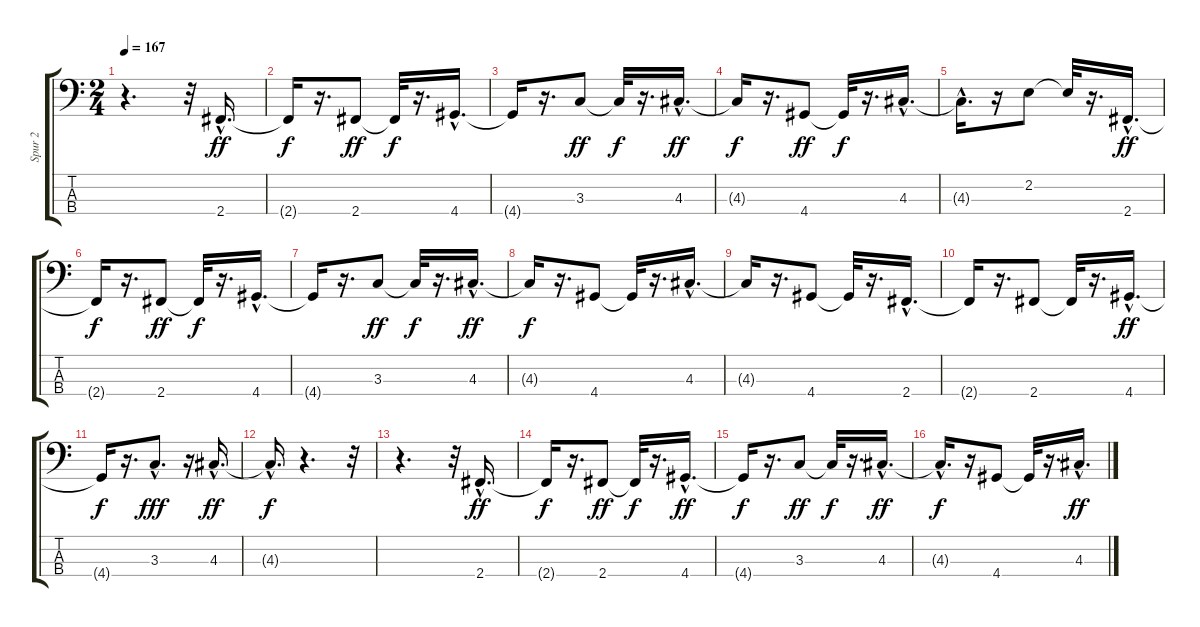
\track ("Spur 2" "Spur 2") {instrument electricbassfinger}
\staff {score tabs}
\tuning (G2 D2 A1 E1) {hide}
\ts (2 4)
\tempo 167
\clef f4
\ks c
r.4{d dy f} r.32 2.4{hac}.16{d dy ff} |
2.4{t}.16{dy f} r.16{d} 2.4.8{dy ff} 2.4{t}.32{dy f} r.16{d} 4.4{hac}.16{d} |
4.4{t}.16 r.16{d} 3.3.8{dy ff} 3.3{t}.32{dy f} r.16{d} 4.3{hac}.16{d dy ff} |
4.3{t}.16{dy f} r.16{d} 4.4.8{dy ff} 4.4{t}.32{dy f} r.16{d} 4.3{hac}.16{d} |
4.3{hac t}.16{d} r.16 2.2.8 2.2{t}.32 r.16{d} 2.4{hac}.16{d dy ff} |
2.4{t}.16{dy f} r.16{d} 2.4.8{dy ff} 2.4{t}.32{dy f} r.16{d} 4.4{hac}.16{d} |
4.4{t}.16 r.16{d} 3.3.8{dy ff} 3.3{t}.32{dy f} r.16{d} 4.3{hac}.16{d dy ff} |
4.3{t}.16{dy f} r.16{d} 4.4.8 4.4{t}.32 r.16{d} 4.3{hac}.16{d} |
4.3{t}.16 r.16{d} 4.4.8 4.4{t}.32 r.16{d} 2.4{hac}.16{d} |
2.4{t}.16 r.16{d} 2.4.8 2.4{t}.32 r.16{d} 4.4{hac}.16{d dy ff} |
4.4{t}.16{dy f} r.16{d} 3.3{hac}.8{d dy fff} r.16 4.3{hac}.16{d dy ff} |
4.3{hac t}.16{d dy f} r.4{d} r.32 |
r.4{d} r.32 2.4{hac}.16{d dy ff} |
2.4{t}.16{dy f} r.16{d} 2.4.8{dy ff} 2.4{t}.32{dy f} r.16{d} 4.4{hac}.16{d dy ff} |
4.4{t}.16{dy f} r.16{d} 3.3.8{dy ff} 3.3{t}.32{dy f} r.16{d} 4.3{hac}.16{d dy ff} |
4.3{hac t}.16{d dy f} r.16 4.4.8 4.4{t}.32 r.16{d} 4.3{hac}.16{d dy ff}
